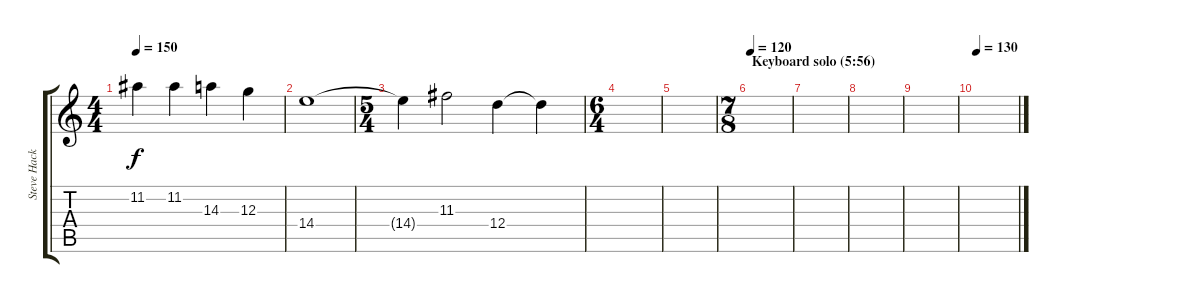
\track ("Steve Hackett (electric guitar solo)" "Steve Hack") {instrument overdrivenguitar}
\staff {score tabs}
\tuning (E4 B3 G3 D3 A2 E2) {hide}
\ts (4 4)
\tempo 150
\clef g2
\ks c
11.2.4{dy f} 11.2.4 14.3.4 12.3.4 |
14.4.1 |
\ts (5 4)
14.4{t}.4 11.3.2 12.4.4 12.4{t}.4 |
\ts (6 4)
|
|
\ts (7 8)
\section ("" "Keyboard solo (5:56)")
\tempo 120
|
|
|
|
\tempo 130
